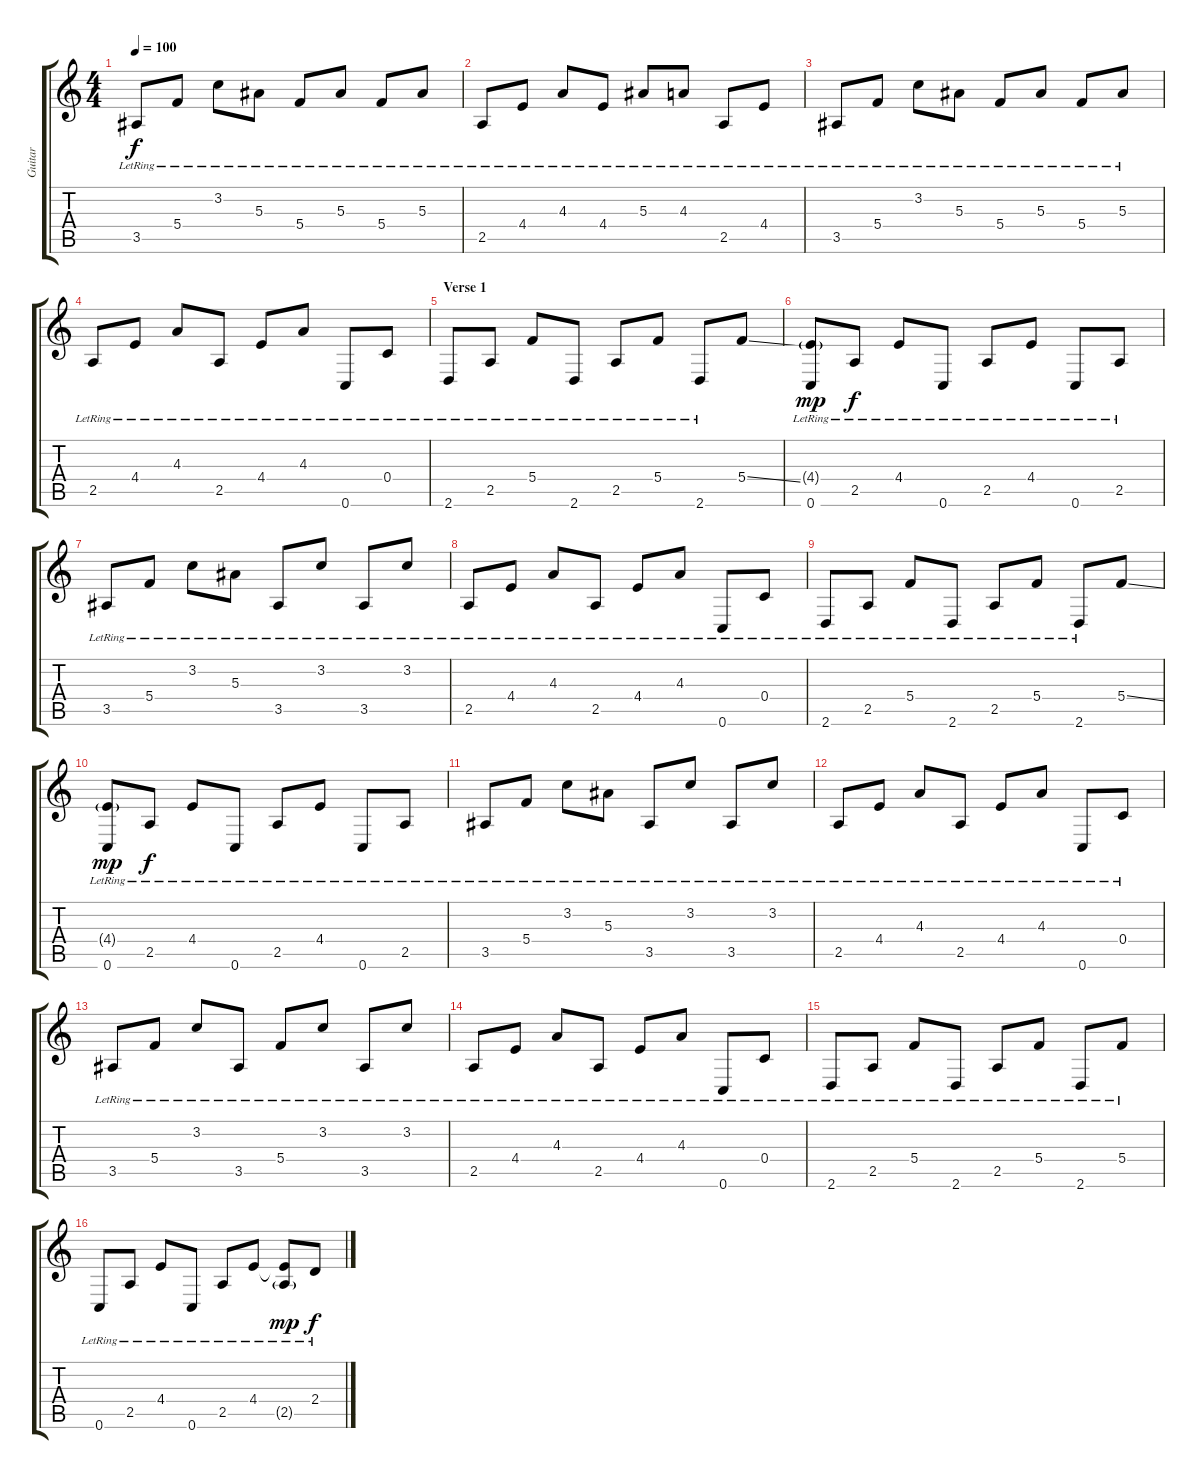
\track ("Guitar" "Guitar") {instrument electricguitarclean}
\staff {score tabs}
\tuning (D4 A3 F3 C3 G2 C2) {hide}
\ts (4 4)
\tempo 100
\clef g2
\ks c
3.5{lr}.8{dy f} 5.4{lr}.8 3.2{lr}.8 5.3{lr}.8 5.4{lr}.8 5.3{lr}.8 5.4{lr}.8 5.3{lr}.8 |
2.5{lr}.8 4.4{lr}.8 4.3{lr}.8 4.4{lr}.8 5.3{lr}.8 4.3{lr}.8 2.5{lr}.8 4.4{lr}.8 |
3.5{lr}.8 5.4{lr}.8 3.2{lr}.8 5.3{lr}.8 5.4{lr}.8 5.3{lr}.8 5.4{lr}.8 5.3{lr}.8 |
2.5{lr}.8 4.4{lr}.8 4.3{lr}.8 2.5{lr}.8 4.4{lr}.8 4.3{lr}.8 0.6{lr}.8 0.4{lr}.8 |
\section ("" "Verse 1")
2.6{lr}.8 2.5{lr}.8 5.4{lr}.8 2.6{lr}.8 2.5{lr}.8 5.4{lr}.8 2.6{lr}.8 5.4{ss}.8 |
(4.4{g lr} 0.6{lr}).8{dy mp} 2.5{lr}.8{dy f} 4.4{lr}.8 0.6{lr}.8 2.5{lr}.8 4.4{lr}.8 0.6{lr}.8 2.5{lr}.8 |
3.5{lr}.8 5.4{lr}.8 3.2{lr}.8 5.3{lr}.8 3.5{lr}.8 3.2{lr}.8 3.5{lr}.8 3.2{lr}.8 |
2.5{lr}.8 4.4{lr}.8 4.3{lr}.8 2.5{lr}.8 4.4{lr}.8 4.3{lr}.8 0.6{lr}.8 0.4{lr}.8 |
2.6{lr}.8 2.5{lr}.8 5.4{lr}.8 2.6{lr}.8 2.5{lr}.8 5.4{lr}.8 2.6{lr}.8 5.4{ss}.8 |
(4.4{g lr} 0.6{lr}).8{dy mp} 2.5{lr}.8{dy f} 4.4{lr}.8 0.6{lr}.8 2.5{lr}.8 4.4{lr}.8 0.6{lr}.8 2.5{lr}.8 |
3.5{lr}.8 5.4{lr}.8 3.2{lr}.8 5.3{lr}.8 3.5{lr}.8 3.2{lr}.8 3.5{lr}.8 3.2{lr}.8 |
2.5{lr}.8 4.4{lr}.8 4.3{lr}.8 2.5{lr}.8 4.4{lr}.8 4.3{lr}.8 0.6{lr}.8 0.4{lr}.8 |
3.5{lr}.8 5.4{lr}.8 3.2{lr}.8 3.5{lr}.8 5.4{lr}.8 3.2{lr}.8 3.5{lr}.8 3.2{lr}.8 |
2.5{lr}.8 4.4{lr}.8 4.3{lr}.8 2.5{lr}.8 4.4{lr}.8 4.3{lr}.8 0.6{lr}.8 0.4{lr}.8 |
2.6{lr}.8 2.5{lr}.8 5.4{lr}.8 2.6{lr}.8 2.5{lr}.8 5.4{lr}.8 2.6{lr}.8 5.4{lr}.8 |
0.6{lr}.8 2.5{lr}.8 4.4{lr}.8 0.6{lr}.8 2.5{lr}.8 4.4{lr}.8 (4.4{t} 2.5{g lr}).8{dy mp} 2.4{lr}.8{dy f}
